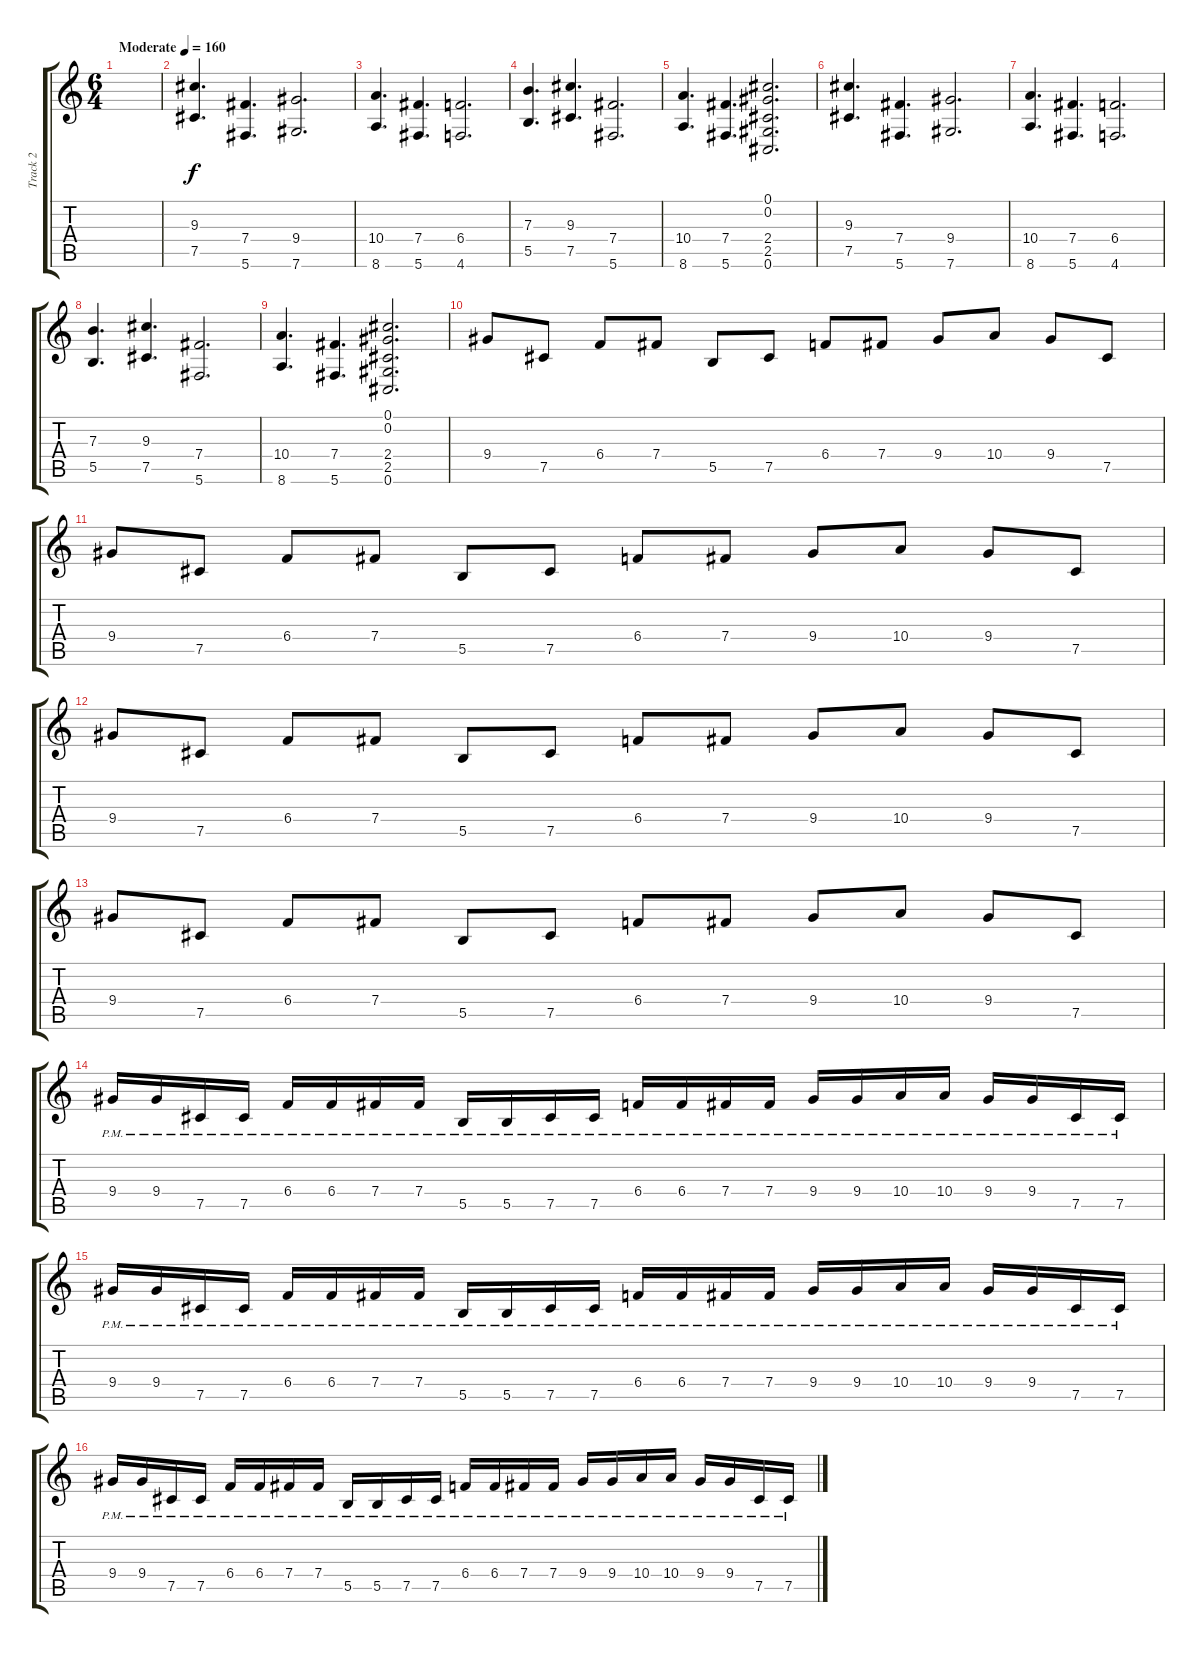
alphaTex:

\track ("Track 2" "Track 2") {instrument distortionguitar}
\staff {score tabs}
\tuning (Db4 Ab3 E3 B2 Gb2 Db2) {hide}
\ts (6 4)
\tempo (160 "Moderate")
\clef g2
\ks c
|
(9.3 7.5).4{d} (7.4 5.6).4{d} (9.4 7.6).2{d} |
(10.4 8.6).4{d} (7.4 5.6).4{d} (6.4 4.6).2{d} |
(7.3 5.5).4{d} (9.3 7.5).4{d} (7.4 5.6).2{d} |
(10.4 8.6).4{d} (7.4 5.6).4{d} (0.1 0.2 2.4 2.5 0.6).2{d} |
(9.3 7.5).4{d} (7.4 5.6).4{d} (9.4 7.6).2{d} |
(10.4 8.6).4{d} (7.4 5.6).4{d} (6.4 4.6).2{d} |
(7.3 5.5).4{d} (9.3 7.5).4{d} (7.4 5.6).2{d} |
(10.4 8.6).4{d} (7.4 5.6).4{d} (0.1 0.2 2.4 2.5 0.6).2{d} |
9.4.8 7.5.8 6.4.8 7.4.8 5.5.8 7.5.8 6.4.8 7.4.8 9.4.8 10.4.8 9.4.8 7.5.8 |
9.4.8 7.5.8 6.4.8 7.4.8 5.5.8 7.5.8 6.4.8 7.4.8 9.4.8 10.4.8 9.4.8 7.5.8 |
9.4.8 7.5.8 6.4.8 7.4.8 5.5.8 7.5.8 6.4.8 7.4.8 9.4.8 10.4.8 9.4.8 7.5.8 |
9.4.8 7.5.8 6.4.8 7.4.8 5.5.8 7.5.8 6.4.8 7.4.8 9.4.8 10.4.8 9.4.8 7.5.8 |
9.4{pm}.16 9.4{pm}.16 7.5{pm}.16 7.5{pm}.16 6.4{pm}.16 6.4{pm}.16 7.4{pm}.16 7.4{pm}.16 5.5{pm}.16 5.5{pm}.16 7.5{pm}.16 7.5{pm}.16 6.4{pm}.16 6.4{pm}.16 7.4{pm}.16 7.4{pm}.16 9.4{pm}.16 9.4{pm}.16 10.4{pm}.16 10.4{pm}.16 9.4{pm}.16 9.4{pm}.16 7.5{pm}.16 7.5{pm}.16 |
9.4{pm}.16 9.4{pm}.16 7.5{pm}.16 7.5{pm}.16 6.4{pm}.16 6.4{pm}.16 7.4{pm}.16 7.4{pm}.16 5.5{pm}.16 5.5{pm}.16 7.5{pm}.16 7.5{pm}.16 6.4{pm}.16 6.4{pm}.16 7.4{pm}.16 7.4{pm}.16 9.4{pm}.16 9.4{pm}.16 10.4{pm}.16 10.4{pm}.16 9.4{pm}.16 9.4{pm}.16 7.5{pm}.16 7.5{pm}.16 |
9.4{pm}.16 9.4{pm}.16 7.5{pm}.16 7.5{pm}.16 6.4{pm}.16 6.4{pm}.16 7.4{pm}.16 7.4{pm}.16 5.5{pm}.16 5.5{pm}.16 7.5{pm}.16 7.5{pm}.16 6.4{pm}.16 6.4{pm}.16 7.4{pm}.16 7.4{pm}.16 9.4{pm}.16 9.4{pm}.16 10.4{pm}.16 10.4{pm}.16 9.4{pm}.16 9.4{pm}.16 7.5{pm}.16 7.5{pm}.16
